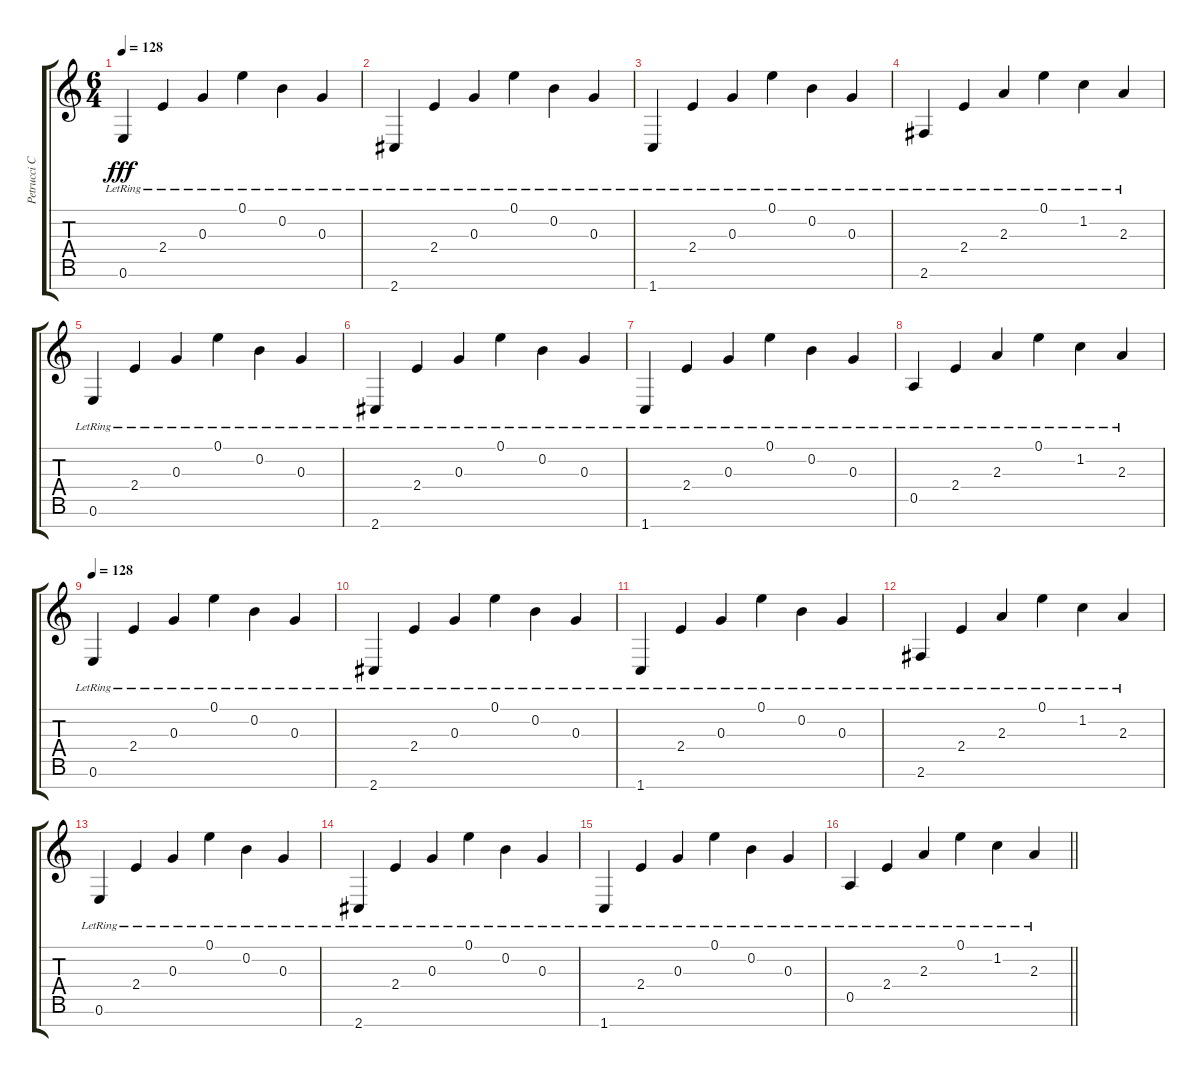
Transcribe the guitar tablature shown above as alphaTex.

\track ("Petrucci Cleam" "Petrucci C") {instrument electricguitarclean}
\staff {score tabs}
\tuning (E4 B3 G3 D3 A2 E2 B1) {hide}
\ts (6 4)
\tempo 128
\clef g2
\ks c
0.6{lr}.4{dy fff} 2.4{lr}.4 0.3{lr}.4 0.1{lr}.4 0.2{lr}.4 0.3{lr}.4 |
2.7{lr}.4 2.4{lr}.4 0.3{lr}.4 0.1{lr}.4 0.2{lr}.4 0.3{lr}.4 |
1.7{lr}.4 2.4{lr}.4 0.3{lr}.4 0.1{lr}.4 0.2{lr}.4 0.3{lr}.4 |
2.6{lr}.4 2.4{lr}.4 2.3{lr}.4 0.1{lr}.4 1.2{lr}.4 2.3{lr}.4 |
0.6{lr}.4 2.4{lr}.4 0.3{lr}.4 0.1{lr}.4 0.2{lr}.4 0.3{lr}.4 |
2.7{lr}.4 2.4{lr}.4 0.3{lr}.4 0.1{lr}.4 0.2{lr}.4 0.3{lr}.4 |
1.7{lr}.4 2.4{lr}.4 0.3{lr}.4 0.1{lr}.4 0.2{lr}.4 0.3{lr}.4 |
0.5{lr}.4 2.4{lr}.4 2.3{lr}.4 0.1{lr}.4 1.2{lr}.4 2.3{lr}.4 |
\tempo 128
0.6{lr}.4 2.4{lr}.4 0.3{lr}.4 0.1{lr}.4 0.2{lr}.4 0.3{lr}.4 |
2.7{lr}.4 2.4{lr}.4 0.3{lr}.4 0.1{lr}.4 0.2{lr}.4 0.3{lr}.4 |
1.7{lr}.4 2.4{lr}.4 0.3{lr}.4 0.1{lr}.4 0.2{lr}.4 0.3{lr}.4 |
2.6{lr}.4 2.4{lr}.4 2.3{lr}.4 0.1{lr}.4 1.2{lr}.4 2.3{lr}.4 |
0.6{lr}.4 2.4{lr}.4 0.3{lr}.4 0.1{lr}.4 0.2{lr}.4 0.3{lr}.4 |
2.7{lr}.4 2.4{lr}.4 0.3{lr}.4 0.1{lr}.4 0.2{lr}.4 0.3{lr}.4 |
1.7{lr}.4 2.4{lr}.4 0.3{lr}.4 0.1{lr}.4 0.2{lr}.4 0.3{lr}.4 |
\barLineRight lightlight
0.5{lr}.4 2.4{lr}.4 2.3{lr}.4 0.1{lr}.4 1.2{lr}.4 2.3{lr}.4
